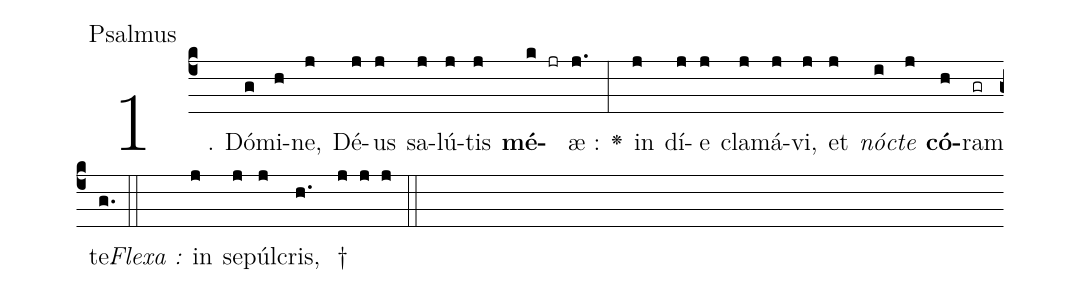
office-part: Psalmus;
%%
(c4)
1.( )
Dó(g)mi(h)ne,(j) Dé(j)us(j) sa(j)lú(j)tis(j) <b>mé</b>(k jr)æ :(j.) <v>\greheightstar</v>(:)
in(j) dí(j)e(j) cla(j)má(j)vi,(j) et(j) <i>nó</i>(i)<i>cte</i>(j) <b>có</b>(h)ram(gr) te.(g.) (::)
<i>Flexa :</i>()
in(j) se(j)púl(j)cris,(h. ) †(j j j) (::)
